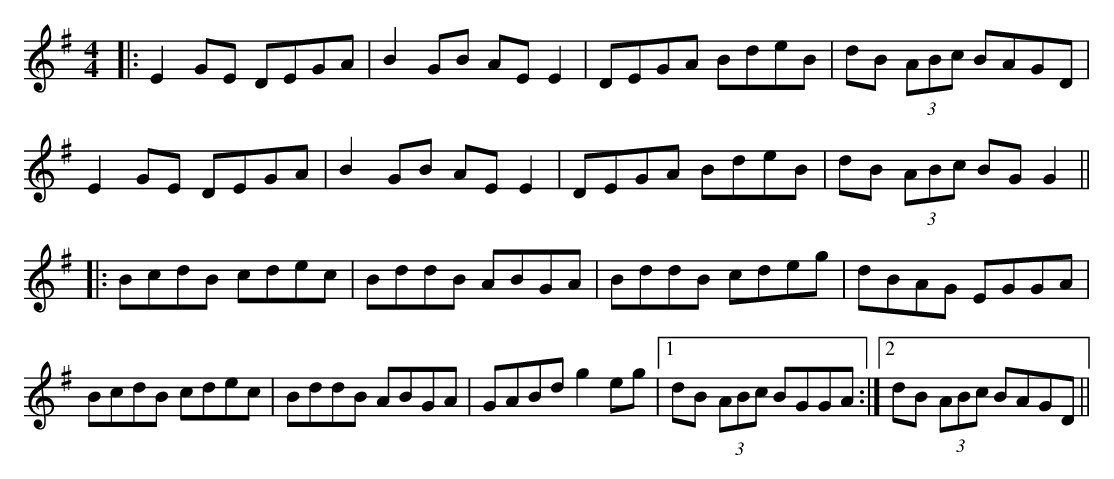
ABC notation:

X:1
M:4/4
K:G
|:E2GE DEGA|B2GB AE E2|DEGA BdeB|dB (3ABc BAGD|
E2GE DEGA|B2GB AE E2|DEGA BdeB|dB (3ABc BGG2||
|:BcdB cdec|BddB ABGA|BddB cdeg|dBAG EGGA|
BcdB cdec|BddB ABGA|GABd g2eg|1 dB (3ABc BGGA:|2 dB (3ABc BAGD||
